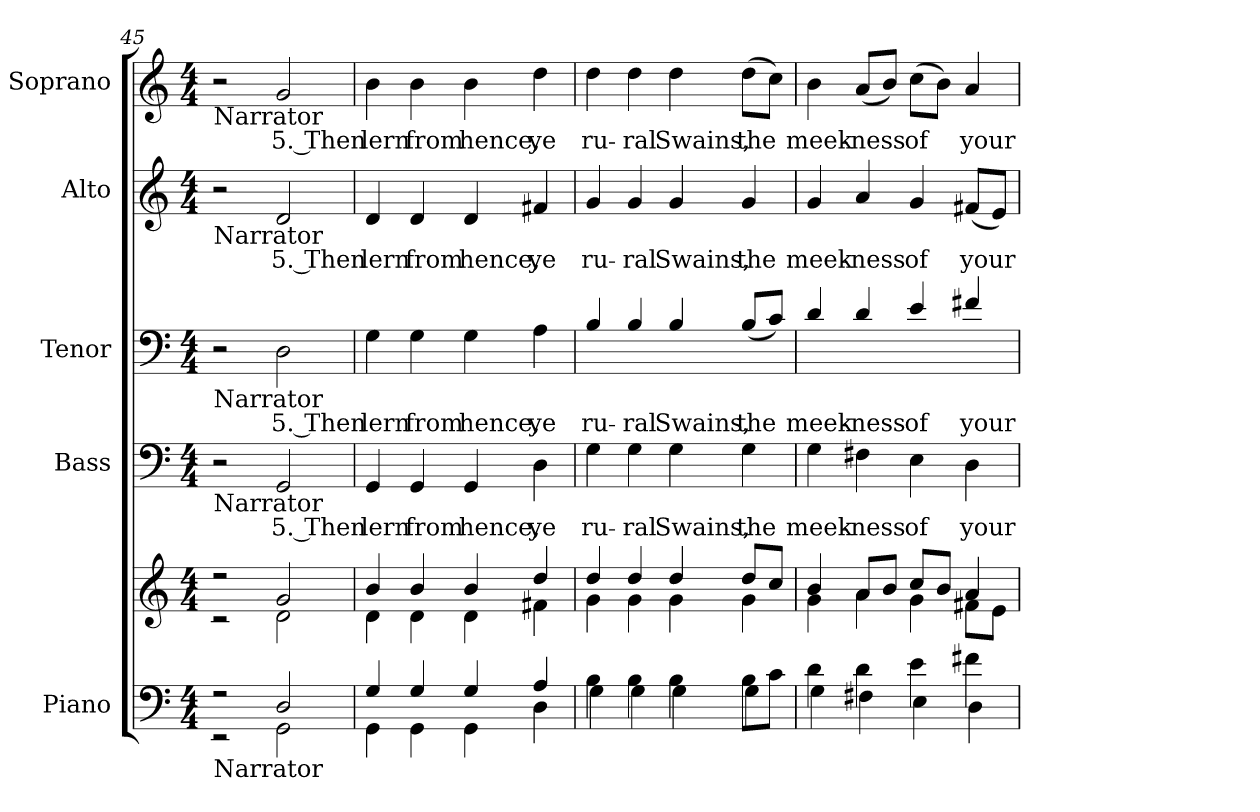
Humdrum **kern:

**kern	**kern	**kern	**text	**kern	**text	**kern	**text	**kern	**text
*part5	*part5	*part4	*part4	*part3	*part3	*part2	*part2	*part1	*part1
*staff6	*staff5	*staff4	*staff4	*staff3	*staff3	*staff2	*staff2	*staff1	*staff1
*I"Piano	*	*I"Bass	*	*I"Tenor	*	*I"Alto	*	*I"Soprano	*
*I'Pno.	*	*I'B.	*	*I'T.	*	*I'A.	*	*I'S.	*
*clefF4	*clefG2	*clefF4	*	*clefF4	*	*clefG2	*	*clefG2	*
*k[]	*k[]	*k[]	*	*k[]	*	*k[]	*	*k[]	*
*C:	*C:	*C:	*	*C:	*	*C:	*	*C:	*
*M4/4	*M4/4	*M4/4	*	*M4/4	*	*M4/4	*	*M4/4	*
*MM150	*MM150	*MM150	*	*MM150	*	*MM150	*	*MM150	*
=45	=45	=45	=45	=45	=45	=45	=45	=45	=45
*^	*^	*	*	*	*	*	*	*	*
!	!	!	!	!	!	!	!	!	!	!LO:TX:b:t=Narrator	!
!	!	!	!	!	!	!	!	!LO:TX:b:t=Narrator	!	!	!
!	!	!	!	!	!	!LO:TX:b:t=Narrator	!	!	!	!	!
!	!	!	!	!LO:TX:b:t=Narrator	!	!	!	!	!	!	!
!LO:TX:b:t=Narrator	!	!	!	!	!	!	!	!	!	!	!
2r	2r	2r	2r	2r	.	2r	.	2r	.	2r	.
!	!	!	!	!	!LO:LY:b:color=#000000	!	!	!	!	!	!
!	!	!	!	!	!	!	!LO:LY:b:color=#000000	!	!	!	!
!	!	!	!	!	!	!	!	!	!LO:LY:b:color=#000000	!	!
!	!	!	!	!	!	!	!	!	!	!	!LO:LY:b:color=#000000
2Di/	2GGi\	2gi/	2di\	2GGi/	5. Then	2Di\	5. Then	2di/	5. Then	2gi/	5. Then
!!LO:PB:g=z
=46	=46	=46	=46	=46	=46	=46	=46	=46	=46	=46	=46
!	!	!	!	!	!LO:LY:b:color=#000000	!	!	!	!	!	!
!	!	!	!	!	!	!	!LO:LY:b:color=#000000	!	!	!	!
!	!	!	!	!	!	!	!	!	!LO:LY:b:color=#000000	!	!
!	!	!	!	!	!	!	!	!	!	!	!LO:LY:b:color=#000000
4Gi/	4GGi\	4bi/	4di\	4GGi/	lern	4Gi\	lern	4di/	lern	4bi\	lern
!	!	!	!	!	!LO:LY:b:color=#000000	!	!	!	!	!	!
!	!	!	!	!	!	!	!LO:LY:b:color=#000000	!	!	!	!
!	!	!	!	!	!	!	!	!	!LO:LY:b:color=#000000	!	!
!	!	!	!	!	!	!	!	!	!	!	!LO:LY:b:color=#000000
4Gi/	4GGi\	4bi/	4di\	4GGi/	from	4Gi\	from	4di/	from	4bi\	from
!	!	!	!	!	!LO:LY:b:color=#000000	!	!	!	!	!	!
!	!	!	!	!	!	!	!LO:LY:b:color=#000000	!	!	!	!
!	!	!	!	!	!	!	!	!	!LO:LY:b:color=#000000	!	!
!	!	!	!	!	!	!	!	!	!	!	!LO:LY:b:color=#000000
4Gi/	4GGi\	4bi/	4di\	4GGi/	hence,	4Gi\	hence,	4di/	hence,	4bi\	hence,
!	!	!	!	!	!LO:LY:b:color=#000000	!	!	!	!	!	!
!	!	!	!	!	!	!	!LO:LY:b:color=#000000	!	!	!	!
!	!	!	!	!	!	!	!	!	!LO:LY:b:color=#000000	!	!
!	!	!	!	!	!	!	!	!	!	!	!LO:LY:b:color=#000000
4Ai/	4Di\	4ddi/	4f#Xi\	4Di\	ye	4Ai\	ye	4f#Xi/	ye	4ddi\	ye
=47	=47	=47	=47	=47	=47	=47	=47	=47	=47	=47	=47
!	!	!	!	!	!LO:LY:b:color=#000000	!	!	!	!	!	!
!	!	!	!	!	!	!	!LO:LY:b:color=#000000	!	!	!	!
!	!	!	!	!	!	!	!	!	!LO:LY:b:color=#000000	!	!
!	!	!	!	!	!	!	!	!	!	!	!LO:LY:b:color=#000000
4Bi\	4Gi\	4ddi/	4gi\	4Gi\	ru-	4Bi/	ru-	4gi/	ru-	4ddi\	ru-
!	!	!	!	!	!LO:LY:b:color=#000000	!	!	!	!	!	!
!	!	!	!	!	!	!	!LO:LY:b:color=#000000	!	!	!	!
!	!	!	!	!	!	!	!	!	!LO:LY:b:color=#000000	!	!
!	!	!	!	!	!	!	!	!	!	!	!LO:LY:b:color=#000000
4Bi\	4Gi\	4ddi/	4gi\	4Gi\	-ral	4Bi/	-ral	4gi/	-ral	4ddi\	-ral
!	!	!	!	!	!LO:LY:b:color=#000000	!	!	!	!	!	!
!	!	!	!	!	!	!	!LO:LY:b:color=#000000	!	!	!	!
!	!	!	!	!	!	!	!	!	!LO:LY:b:color=#000000	!	!
!	!	!	!	!	!	!	!	!	!	!	!LO:LY:b:color=#000000
4Bi\	4Gi\	4ddi/	4gi\	4Gi\	Swains,	4Bi/	Swains,	4gi/	Swains,	4ddi\	Swains,
!	!	!	!	!	!LO:LY:b:color=#000000	!	!	!	!	!	!
!	!	!	!	!	!	!	!LO:LY:b:color=#000000	!	!	!	!
!	!	!	!	!	!	!	!	!	!LO:LY:b:color=#000000	!	!
!	!	!	!	!	!	!	!	!	!	!	!LO:LY:b:color=#000000
8Bi\L	4Gi\	8ddi/L	4gi\	4Gi\	the	(8Bi/L	the	4gi/	the	(8ddi\L	the
8ci\J	.	8cci/J	.	.	.	8ci/J)	.	.	.	8cci\J)	.
=48	=48	=48	=48	=48	=48	=48	=48	=48	=48	=48	=48
!	!	!	!	!	!LO:LY:b:color=#000000	!	!	!	!	!	!
!	!	!	!	!	!	!	!LO:LY:b:color=#000000	!	!	!	!
!	!	!	!	!	!	!	!	!	!LO:LY:b:color=#000000	!	!
!	!	!	!	!	!	!	!	!	!	!	!LO:LY:b:color=#000000
4di\	4Gi\	4bi/	4gi\	4Gi\	meek-	4di/	meek-	4gi/	meek-	4bi\	meek-
!	!	!	!	!	!LO:LY:b:color=#000000	!	!	!	!	!	!
!	!	!	!	!	!	!	!LO:LY:b:color=#000000	!	!	!	!
!	!	!	!	!	!	!	!	!	!LO:LY:b:color=#000000	!	!
!	!	!	!	!	!	!	!	!	!	!	!LO:LY:b:color=#000000
4di\	4F#Xi\	8ai/L	4ai\	4F#Xi\	-ness	4di/	-ness	4ai/	-ness	(8ai/L	-ness
.	.	8bi/J	.	.	.	.	.	.	.	8bi/J)	.
!	!	!	!	!	!LO:LY:b:color=#000000	!	!	!	!	!	!
!	!	!	!	!	!	!	!LO:LY:b:color=#000000	!	!	!	!
!	!	!	!	!	!	!	!	!	!LO:LY:b:color=#000000	!	!
!	!	!	!	!	!	!	!	!	!	!	!LO:LY:b:color=#000000
4ei\	4Ei\	8cci/L	4gi\	4Ei\	of	4ei/	of	4gi/	of	(8cci\L	of
.	.	8bi/J	.	.	.	.	.	.	.	8bi\J)	.
!	!	!	!	!	!LO:LY:b:color=#000000	!	!	!	!	!	!
!	!	!	!	!	!	!	!LO:LY:b:color=#000000	!	!	!	!
!	!	!	!	!	!	!	!	!	!LO:LY:b:color=#000000	!	!
!	!	!	!	!	!	!	!	!	!	!	!LO:LY:b:color=#000000
4f#Xi\	4Di\	4ai/	8f#Xi\L	4Di\	your	4f#Xi/	your	(8f#Xi/L	your	4ai/	your
.	.	.	8ei\J	.	.	.	.	8ei/J)	.	.	.
*v	*v	*	*	*	*	*	*	*	*	*	*
*	*v	*v	*	*	*	*	*	*	*	*
=	=	=	=	=	=	=	=	=	=
*-	*-	*-	*-	*-	*-	*-	*-	*-	*-
